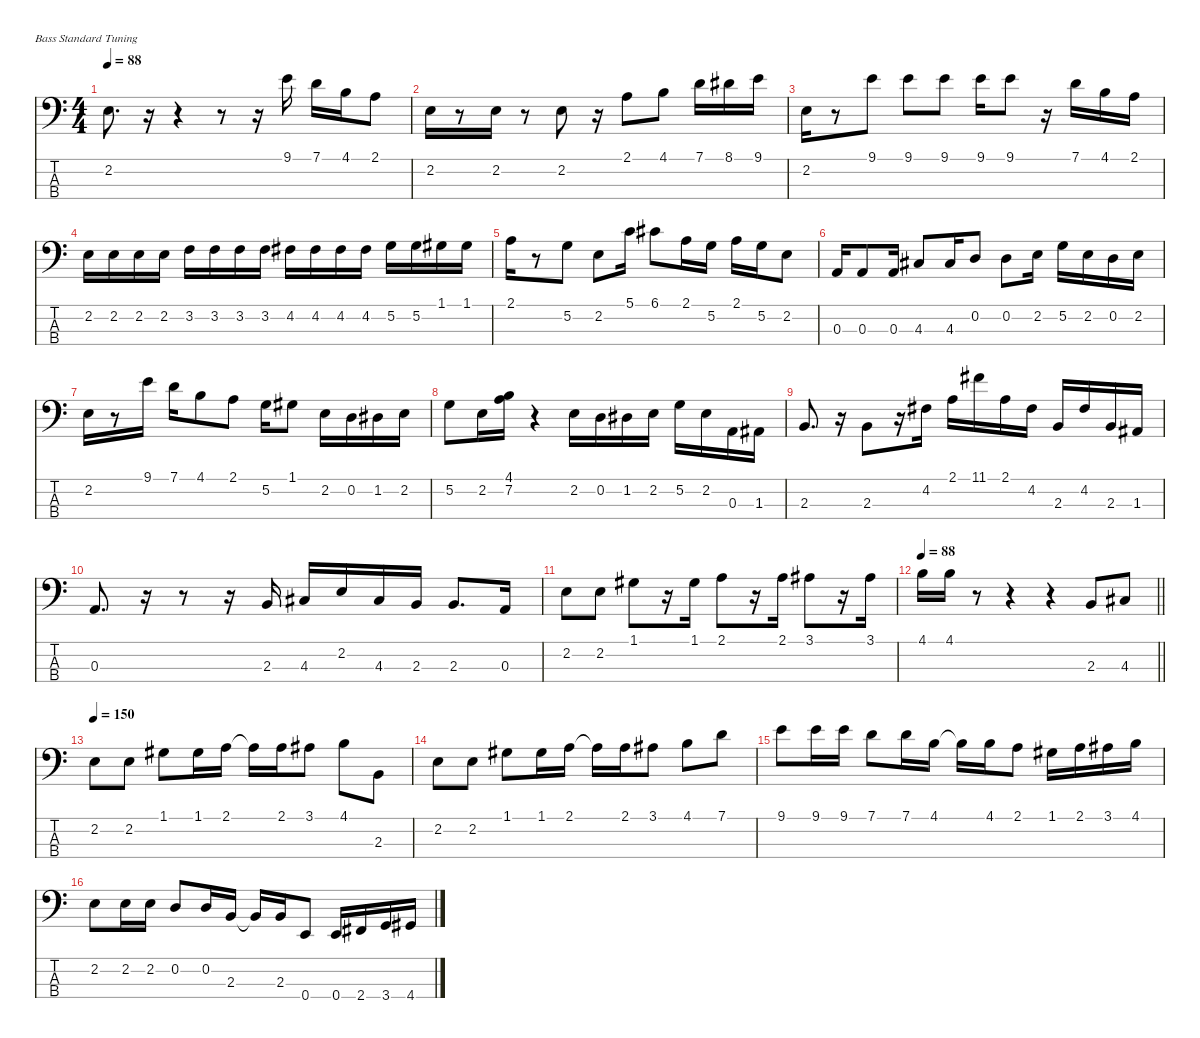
\defaultSystemsLayout 4
\hideDynamics
\bracketExtendMode nobrackets
\singleTrackTrackNamePolicy hidden
\multiTrackTrackNamePolicy hidden
\firstSystemTrackNameMode fullname
\firstSystemTrackNameOrientation horizontal
\otherSystemsTrackNameOrientation horizontal
\track ("Jonesy" "el.bs.") {instrument electricbassfinger}
\staff {score tabs}
\tuning (G2 D2 A1 E1)
\ts (4 4)
\tempo 88
\clef f4
\ks c
2.2.8{d dy f beam Down} r.16{beam Down} r.4{beam Down} r.8{beam Down} r.16{beam Down} 9.1.16{beam Down} 7.1.16{beam Down} 4.1.16{beam Down} 2.1.8{beam Down} |
2.2.16{beam Down} r.8{beam Down} 2.2.16{beam Down} r.8{beam Down} 2.2.8{beam Down} r.16{beam Down} 2.1.8{beam Down} 4.1.8{beam Down} 7.1.16{beam Down} 8.1{acc #}.16{beam Down} 9.1.16{beam Down} |
2.2.16{beam Down} r.8{beam Down} 9.1.8{beam Down} 9.1.8{beam Down} 9.1.8{beam Down} 9.1.16{beam Down} 9.1.8{beam Down} r.16{beam Down} 7.1.16{beam Down} 4.1.16{beam Down} 2.1.16{beam Down} |
2.2.16{beam Down} 2.2.16{beam Down} 2.2.16{beam Down} 2.2.16{beam Down} 3.2.16{beam Down} 3.2.16{beam Down} 3.2.16{beam Down} 3.2.16{beam Down} 4.2{acc #}.16{beam Down} 4.2{acc #}.16{beam Down} 4.2{acc #}.16{beam Down} 4.2{acc #}.16{beam Down} 5.2.16{beam Down} 5.2.16{beam Down} 1.1{acc #}.16{beam Down} 1.1{acc #}.16{beam Down} |
2.1.16{beam Down} r.8{beam Down} 5.2.8{beam Down} 2.2.8{beam Down} 5.1.16{beam Down} 6.1{acc #}.8{beam Down} 2.1.16{beam Down} 5.2.16{beam Down} 2.1.16{beam Down} 5.2.16{beam Down} 2.2.8{beam Down} |
0.3.16{beam Up} 0.3.8{beam Up} 0.3.16{beam Up} 4.3{acc #}.8{beam Up} 4.3{acc #}.16{beam Up} 0.2.8{beam Up} 0.2.8{beam Down} 2.2.16{beam Down} 5.2.16{beam Down} 2.2.16{beam Down} 0.2.16{beam Down} 2.2.16{beam Down} |
2.2.16{beam Down} r.8{beam Down} 9.1.16{beam Down} 7.1.16{beam Down} 4.1.8{beam Down} 2.1.8{beam Down} 5.2.16{beam Down} 1.1{acc #}.8{beam Down} 2.2.16{beam Down} 0.2.16{beam Down} 1.2{acc #}.16{beam Down} 2.2.16{beam Down} |
5.2.8{beam Down} 2.2.16{beam Down} (4.1 7.2).16{beam Down} r.4{beam Down} 2.2.16{beam Down} 0.2.16{beam Down} 1.2{acc #}.16{beam Down} 2.2.16{beam Down} 5.2.16{beam Down} 2.2.16{beam Down} 0.3.16{beam Down} 1.3{acc #}.16{beam Down} |
2.3.8{d beam Up} r.16{beam Up} 2.3.8{beam Down} r.16{beam Down} 4.2{acc #}.16{beam Down} 2.1.16{beam Down} 11.1{acc #}.16{beam Down} 2.1.16{beam Down} 4.2{acc #}.16{beam Down} 2.3.16{beam Up} 4.2{acc #}.16{beam Up} 2.3.16{beam Up} 1.3{acc #}.16{beam Up} |
0.3.8{d beam Up} r.16{beam Up} r.8{beam Up} r.16{beam Up} 2.3.16{beam Up} 4.3{acc #}.16{beam Up} 2.2.16{beam Up} 4.3{acc #}.16{beam Up} 2.3.16{beam Up} 2.3.8{d beam Up} 0.3.16{beam Up} |
2.2.8{beam Down} 2.2.8{beam Down} 1.1{acc #}.8{beam Down} r.16{beam Down} 1.1{acc #}.16{beam Down} 2.1.8{beam Down} r.16{beam Down} 2.1.16{beam Down} 3.1{acc #}.8{beam Down} r.16{beam Down} 3.1{acc #}.16{beam Down} |
\tempo 88
\barLineRight lightlight
4.1.16{beam Down} 4.1.16{beam Down} r.8{beam Down} r.4{beam Down} r.4{beam Down} 2.3.8{beam Up} 4.3{acc #}.8{beam Up} |
\tempo 150
2.2.8{beam Down} 2.2.8{beam Down} 1.1{acc #}.8{beam Down} 1.1{acc #}.16{beam Down} 2.1.16{beam Down} 2.1{t}.16{beam Down} 2.1.16{beam Down} 3.1{acc #}.8{beam Down} 4.1.8{beam Down} 2.3.8{beam Down} |
2.2.8{beam Down} 2.2.8{beam Down} 1.1{acc #}.8{beam Down} 1.1{acc #}.16{beam Down} 2.1.16{beam Down} 2.1{t}.16{beam Down} 2.1.16{beam Down} 3.1{acc #}.8{beam Down} 4.1.8{beam Down} 7.1.8{beam Down} |
9.1.8{beam Down} 9.1.16{beam Down} 9.1.16{beam Down} 7.1.8{beam Down} 7.1.16{beam Down} 4.1.16{beam Down} 4.1{t}.16{beam Down} 4.1.16{beam Down} 2.1.8{beam Down} 1.1{acc #}.16{beam Down} 2.1.16{beam Down} 3.1{acc #}.16{beam Down} 4.1.16{beam Down} |
2.2.8{beam Down} 2.2.16{beam Down} 2.2.16{beam Down} 0.2.8{beam Up} 0.2.16{beam Up} 2.3.16{beam Up} 2.3{t}.16{beam Up} 2.3.16{beam Up} 0.4.8{beam Up} 0.4.16{beam Up} 2.4{acc #}.16{beam Up} 3.4.16{beam Up} 4.4{acc #}.16{beam Up}
